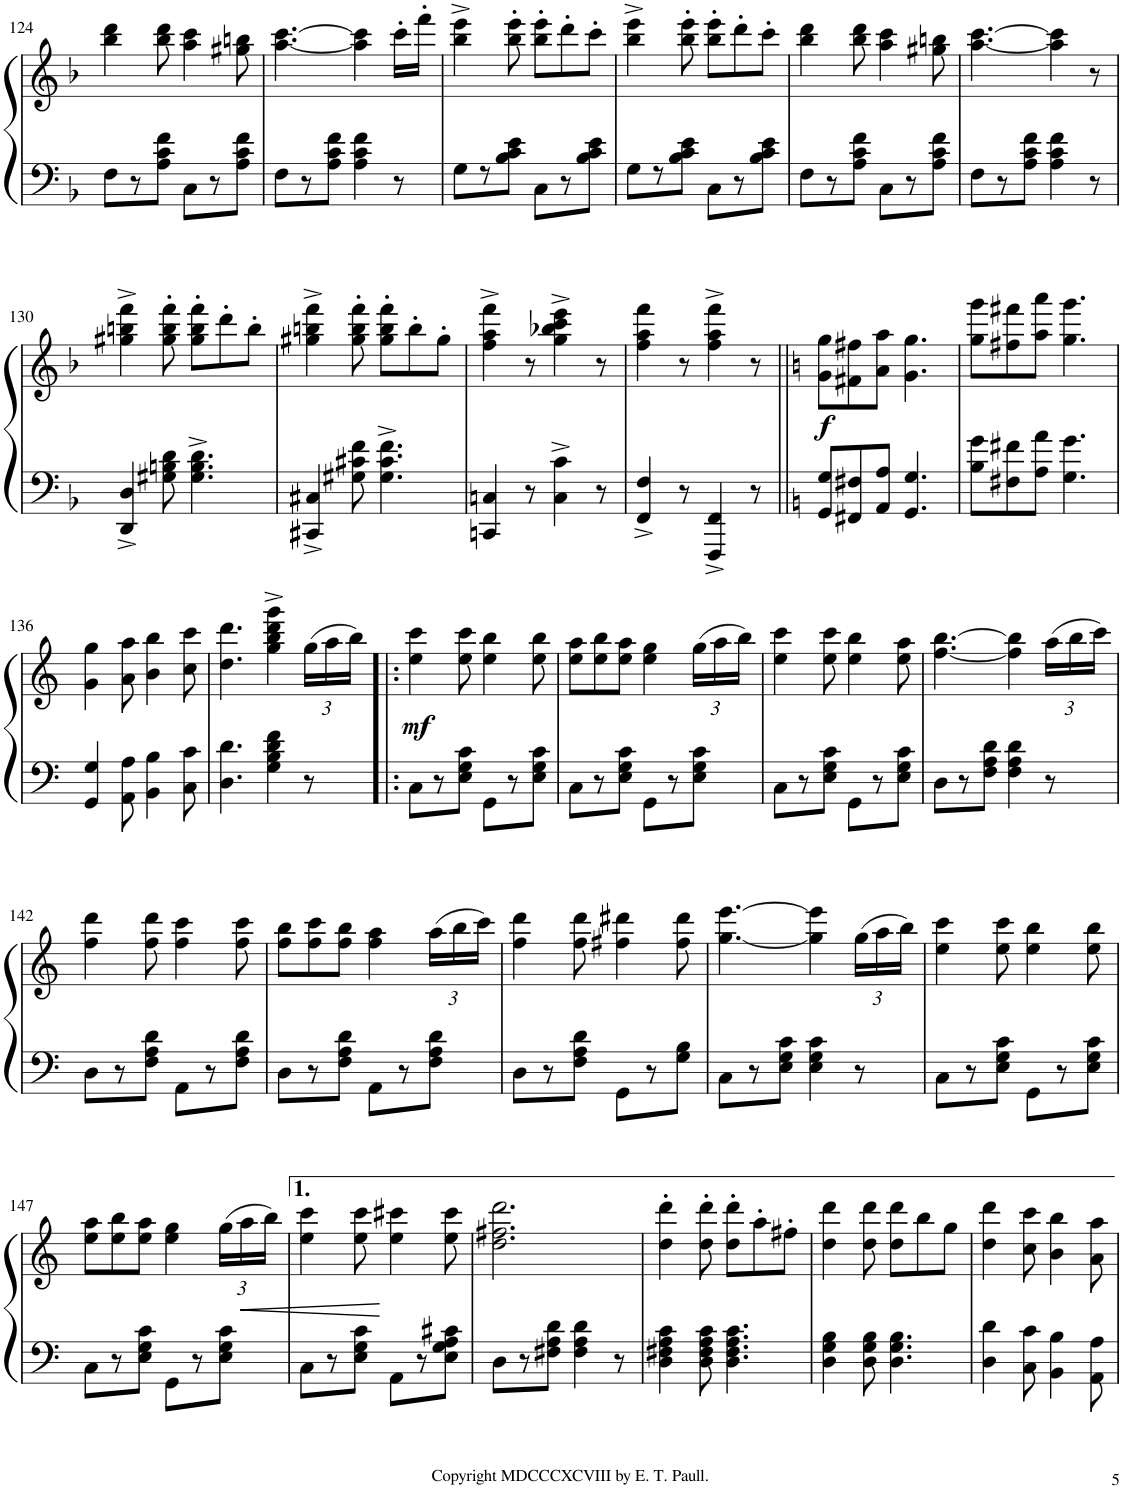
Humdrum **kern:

**kern	**kern	**dynam
*part1	*part1	*part1
*staff2	*staff1	*staff1/2
*I"Piano	*	*
*I'Pno.	*	*
!!LO:PB:g=z
*clefF4	*clefG2	*
*k[b-]	*k[b-]	*
*M6/8	*M6/8	*
=124	=124	=124
8F\L	4bb-\ 4ddd\	.
8r	.	.
8A\ 8c\ 8f\J	8bb-\ 8ddd\	.
8C\L	4aa\ 4ccc\	.
8r	.	.
8A\ 8c\ 8f\J	8gg#X\ 8bbn\	.
=125	=125	=125
8F\L	[4.aa\ [4.ccc\	.
8r	.	.
8A\ 8c\ 8f\J	.	.
4A\ 4c\ 4f\	4aa\] 4ccc\]	.
8r	16ccc'\LL	.
.	16fff'\JJ	.
=126	=126	=126
8G\L	4bb-\^ 4eee\^	.
8r	.	.
8B-\ 8c\ 8e\J	8bb-\' 8eee\'	.
8C\L	8bb-\' 8eee\'L	.
8r	8ddd'\	.
8B-\ 8c\ 8e\J	8ccc'\J	.
=127	=127	=127
8G\L	4bb-\^ 4eee\^	.
8r	.	.
8B-\ 8c\ 8e\J	8bb-\' 8eee\'	.
8C\L	8bb-\' 8eee\'L	.
8r	8ddd'\	.
8B-\ 8c\ 8e\J	8ccc'\J	.
=128	=128	=128
8F\L	4bb-\ 4ddd\	.
8r	.	.
8A\ 8c\ 8f\J	8bb-\ 8ddd\	.
8C\L	4aa\ 4ccc\	.
8r	.	.
8A\ 8c\ 8f\J	8gg#X\ 8bbn\	.
=129	=129	=129
8F\L	[4.aa\ [4.ccc\	.
8r	.	.
8A\ 8c\ 8f\J	.	.
4A\ 4c\ 4f\	4aa\] 4ccc\]	.
8r	8r	.
!!LO:LB:g=z
=130	=130	=130
4DD/^ 4D/^	4gg#X\^ 4bbn\^ 4fff\^	.
8G#X\ 8Bn\ 8d\	8gg#\' 8bb\' 8fff\'	.
4.G#\^ 4.B\^ 4.d\^	8gg#\' 8bb\' 8fff\'L	.
.	8ddd'\	.
.	8bb'\J	.
=131	=131	=131
4CC#X/^ 4C#X/^	4gg#X\^ 4bbn\^ 4fff\^	.
8G#X\ 8c#X\ 8f\	8gg#\' 8bb\' 8fff\'	.
4.G#\^ 4.c#\^ 4.f\^	8gg#\' 8bb\' 8fff\'L	.
.	8bb'\	.
.	8gg#'\J	.
=132	=132	=132
4CCn/ 4Cn/	4ff\^ 4aa\^ 4fff\^	.
8r	8r	.
4C\^ 4c\^	4gg\^ 4bb-X\^ 4ccc\^ 4eee\^	.
8r	8r	.
=133	=133	=133
4FF/^ 4F/^	4ff\ 4aa\ 4fff\	.
8r	8r	.
4FFF/^ 4FF/^	4ff\^ 4aa\^ 4fff\^	.
8r	8r	.
=134||	=134||	=134||
*k[]	*k[]	*
!	!	!LO:DY:b
8GG/ 8G/L	8g\ 8gg\L	f
8FF#X/ 8F#X/	8f#X\ 8ff#X\	.
8AA/ 8A/J	8a\ 8aa\J	.
4.GG/ 4.G/	4.g\ 4.gg\	.
=135	=135	=135
8B\ 8g\L	8gg\ 8ggg\L	.
8F#X\ 8f#X\	8ff#X\ 8fff#X\	.
8A\ 8a\J	8aa\ 8aaa\J	.
4.G\ 4.g\	4.gg\ 4.ggg\	.
!!LO:LB:g=z
=136	=136	=136
4GG/ 4G/	4g\ 4gg\	.
8AA\ 8A\	8a\ 8aa\	.
4BB\ 4B\	4b\ 4bb\	.
8C\ 8c\	8cc\ 8ccc\	.
=137	=137	=137
4.D\ 4.d\	4.dd\ 4.ddd\	.
4G\ 4B\ 4d\ 4f\	4gg\^ 4bb\^ 4ddd\^ 4ggg\^	.
*	*Xbrackettup	*
8r	(24gg\LL	.
.	24aa\	.
.	24bb\JJ)	.
=138!|:	=138!|:	=138!|:
!	!	!LO:DY:b
8C\L	4ee\ 4ccc\	mf
8r	.	.
8E\ 8G\ 8c\J	8ee\ 8ccc\	.
8GG\L	4ee\ 4bb\	.
8r	.	.
8E\ 8G\ 8c\J	8ee\ 8bb\	.
=139	=139	=139
8C\L	8ee\ 8aa\L	.
8r	8ee\ 8bb\	.
8E\ 8G\ 8c\J	8ee\ 8aa\J	.
8GG\L	4ee\ 4gg\	.
8r	.	.
8E\ 8G\ 8c\J	(24gg\LL	.
.	24aa\	.
.	24bb\JJ)	.
=140	=140	=140
8C\L	4ee\ 4ccc\	.
8r	.	.
8E\ 8G\ 8c\J	8ee\ 8ccc\	.
8GG\L	4ee\ 4bb\	.
8r	.	.
8E\ 8G\ 8c\J	8ee\ 8aa\	.
=141	=141	=141
8D\L	[4.ff\ [4.bb\	.
8r	.	.
8F\ 8A\ 8d\J	.	.
4F\ 4A\ 4d\	4ff\] 4bb\]	.
8r	(24aa\LL	.
.	24bb\	.
.	24ccc\JJ)	.
!!LO:LB:g=z
=142	=142	=142
8D\L	4ff\ 4ddd\	.
8r	.	.
8F\ 8A\ 8d\J	8ff\ 8ddd\	.
8AA\L	4ff\ 4ccc\	.
8r	.	.
8F\ 8A\ 8d\J	8ff\ 8ccc\	.
=143	=143	=143
8D\L	8ff\ 8bb\L	.
8r	8ff\ 8ccc\	.
8F\ 8A\ 8d\J	8ff\ 8bb\J	.
8AA\L	4ff\ 4aa\	.
8r	.	.
8F\ 8A\ 8d\J	(24aa\LL	.
.	24bb\	.
.	24ccc\JJ)	.
=144	=144	=144
8D\L	4ff\ 4ddd\	.
8r	.	.
8F\ 8A\ 8d\J	8ff\ 8ddd\	.
8GG\L	4ff#X\ 4ddd#X\	.
8r	.	.
8G\ 8B\J	8ff#\ 8ddd#\	.
=145	=145	=145
8C\L	[4.gg\ [4.eee\	.
8r	.	.
8E\ 8G\ 8c\J	.	.
4E\ 4G\ 4c\	4gg\] 4eee\]	.
8r	(24gg\LL	.
.	24aa\	.
.	24bb\JJ)	.
=146	=146	=146
8C\L	4ee\ 4ccc\	.
8r	.	.
8E\ 8G\ 8c\J	8ee\ 8ccc\	.
8GG\L	4ee\ 4bb\	.
8r	.	.
8E\ 8G\ 8c\J	8ee\ 8bb\	.
!!LO:LB:g=z
=147	=147	=147
8C\L	8ee\ 8aa\L	.
8r	8ee\ 8bb\	.
8E\ 8G\ 8c\J	8ee\ 8aa\J	.
8GG\L	4ee\ 4gg\	.
8r	.	.
8E\ 8G\ 8c\J	(24gg\LL	.
!	!	!LO:HP:b
.	24aa\	<
.	24bb\JJ)	.
=148	=148	=148
8C\L	4ee\ 4ccc\	.
8r	.	.
8E\ 8G\ 8c\J	8ee\ 8ccc\	.
8AA\L	4ee\ 4ccc#X\	[
8r	.	.
8E\ 8G\ 8A\ 8c#X\J	8ee\ 8ccc#\	.
=149	=149	=149
8D\L	2.dd\ 2.ff#X\ 2.ddd\	.
8r	.	.
8F#X\ 8A\ 8d\J	.	.
4F#\ 4A\ 4d\	.	.
8r	.	.
=150	=150	=150
4D\ 4F#X\ 4A\ 4c\	4dd\' 4ddd\'	.
8D\ 8F#\ 8A\ 8c\	8dd\' 8ddd\'	.
4.D\ 4.F#\ 4.A\ 4.c\	8dd\' 8ddd\'L	.
.	8aa'\	.
.	8ff#X'\J	.
=151	=151	=151
4D\ 4G\ 4B\	4dd\ 4ddd\	.
8D\ 8G\ 8B\	8dd\ 8ddd\	.
4.D\ 4.G\ 4.B\	8dd\ 8ddd\L	.
.	8bb\	.
.	8gg\J	.
=152	=152	=152
4D\ 4d\	4dd\ 4ddd\	.
8C\ 8c\	8cc\ 8ccc\	.
4BB\ 4B\	4b\ 4bb\	.
8AA\ 8A\	8a\ 8aa\	.
=	=	=
*-	*-	*-
